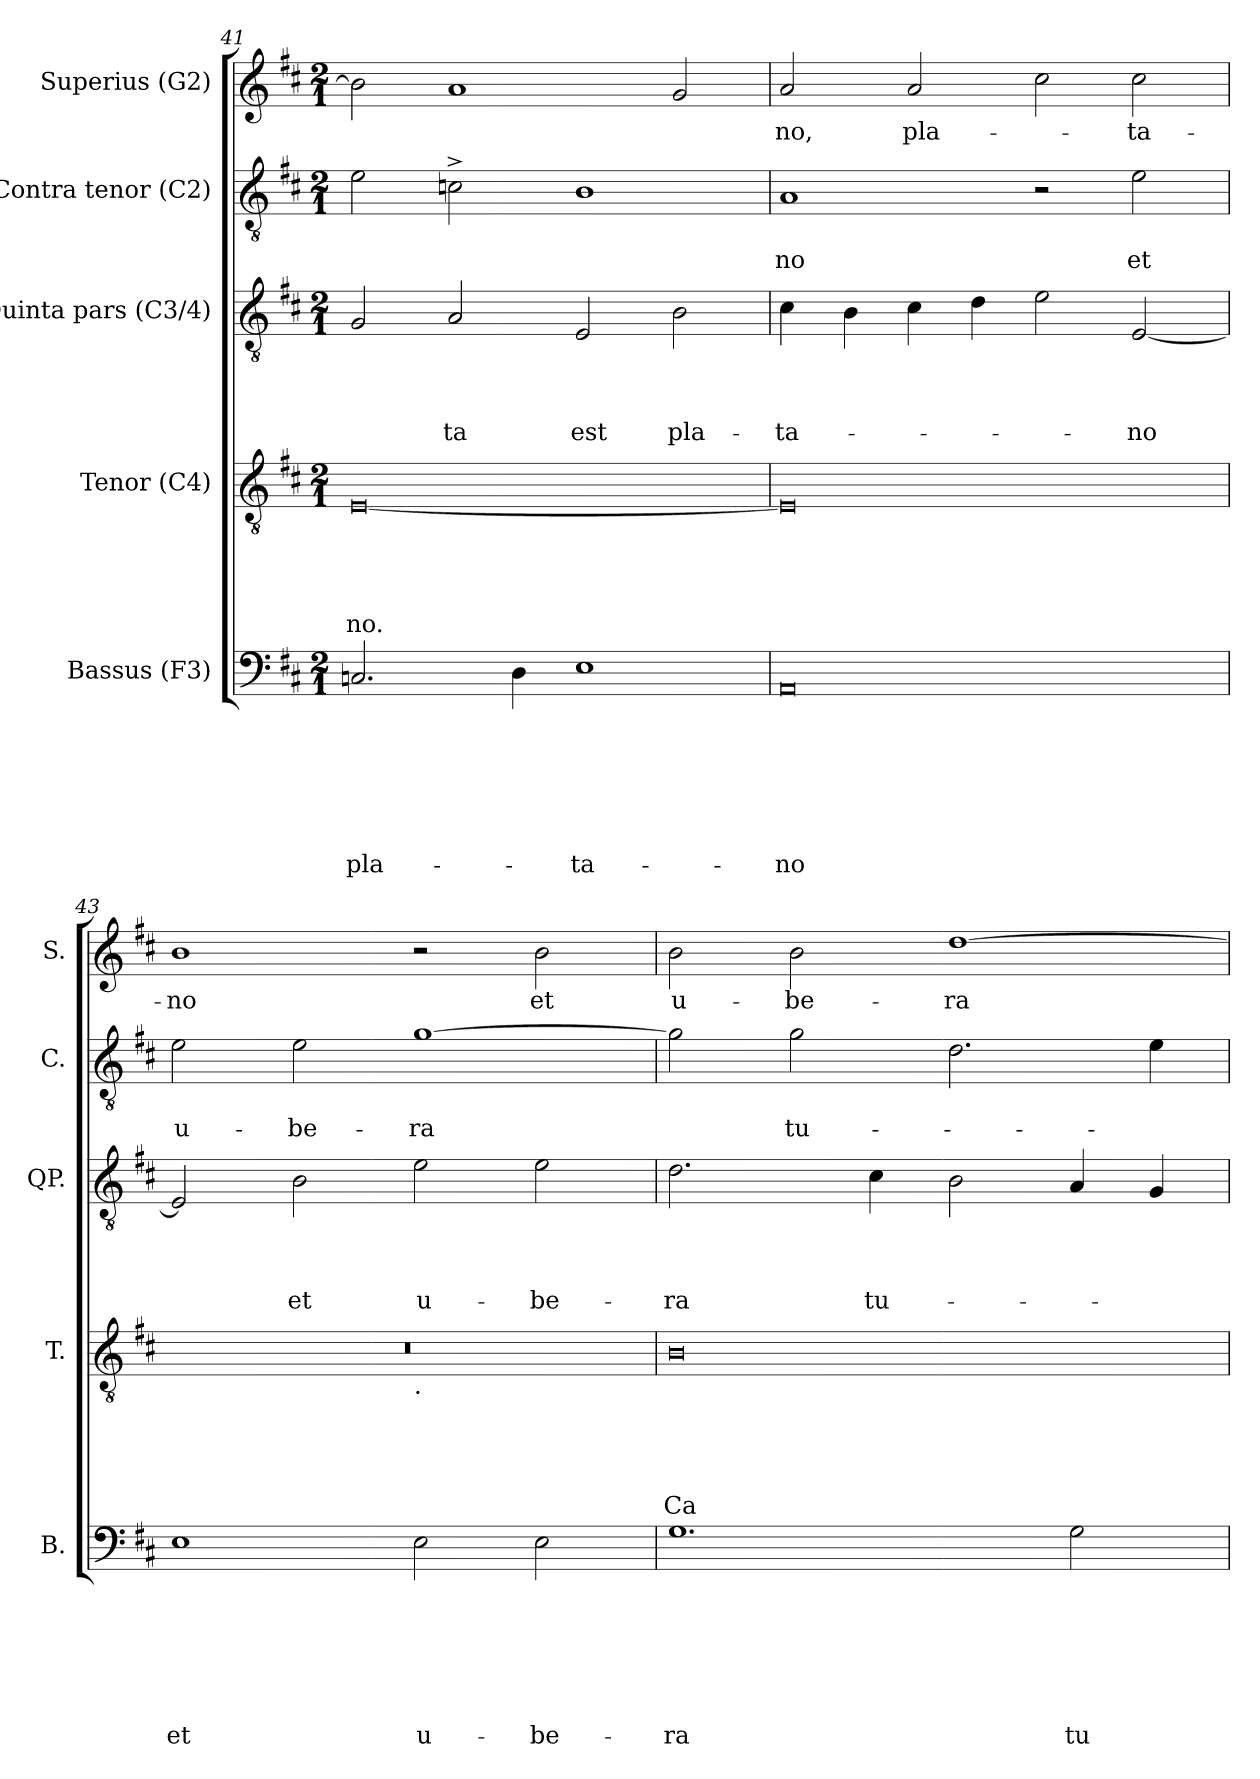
**kern	**text	**text	**text	**text	**text	**text	**text	**kern	**text	**text	**text	**text	**text	**kern	**text	**text	**text	**text	**kern	**text	**text	**kern	**text
*part5	*part5	*part5	*part5	*part5	*part5	*part5	*part5	*part4	*part4	*part4	*part4	*part4	*part4	*part3	*part3	*part3	*part3	*part3	*part2	*part2	*part2	*part1	*part1
*staff5	*staff5	*staff5	*staff5	*staff5	*staff5	*staff5	*staff5	*staff4	*staff4	*staff4	*staff4	*staff4	*staff4	*staff3	*staff3	*staff3	*staff3	*staff3	*staff2	*staff2	*staff2	*staff1	*staff1
*I"Bassus (F3)	*	*	*	*	*	*	*	*I"Tenor (C4)	*	*	*	*	*	*I"Quinta pars (C3/4)	*	*	*	*	*I"Contra tenor (C2)	*	*	*I"Superius (G2)	*
*I'B.	*	*	*	*	*	*	*	*I'T.	*	*	*	*	*	*I'QP.	*	*	*	*	*I'C.	*	*	*I'S.	*
*clefF4	*	*	*	*	*	*	*	*clefGv2	*	*	*	*	*	*clefGv2	*	*	*	*	*clefGv2	*	*	*clefG2	*
*k[f#c#]	*	*	*	*	*	*	*	*k[f#c#]	*	*	*	*	*	*k[f#c#]	*	*	*	*	*k[f#c#]	*	*	*k[f#c#]	*
*D:	*	*	*	*	*	*	*	*D:	*	*	*	*	*	*D:	*	*	*	*	*D:	*	*	*D:	*
*M2/1	*	*	*	*	*	*	*	*M2/1	*	*	*	*	*	*M2/1	*	*	*	*	*M2/1	*	*	*M2/1	*
=41	=41	=41	=41	=41	=41	=41	=41	=41	=41	=41	=41	=41	=41	=41	=41	=41	=41	=41	=41	=41	=41	=41	=41
!	!	!	!	!	!	!	!LO:LY:b	!	!	!	!	!	!LO:LY:b	!	!	!	!	!	!	!	!	!	!
2.Cn/	.	.	.	.	.	.	pla-	[<0E	.	.	.	.	-no.	2G/	.	.	.	.	2e\	.	.	2b\]	.
!	!	!	!	!	!	!	!	!	!	!	!	!	!	!	!	!	!	!LO:LY:b	!	!	!	!	!
.	.	.	.	.	.	.	.	.	.	.	.	.	.	2A/	.	.	.	-ta	2cn^>\	.	.	1a	.
4D\	.	.	.	.	.	.	.	.	.	.	.	.	.	.	.	.	.	.	.	.	.	.	.
!	!	!	!	!	!	!	!LO:LY:b	!	!	!	!	!	!	!	!	!	!	!LO:LY:b	!	!	!	!	!
1E	.	.	.	.	.	.	-ta-	.	.	.	.	.	.	2E/	.	.	.	est	1B	.	.	.	.
!	!	!	!	!	!	!	!	!	!	!	!	!	!	!	!	!	!	!LO:LY:b	!	!	!	!	!
.	.	.	.	.	.	.	.	.	.	.	.	.	.	2B\	.	.	.	pla-	.	.	.	2g/	.
!!LO:LB:g=z
=42	=42	=42	=42	=42	=42	=42	=42	=42	=42	=42	=42	=42	=42	=42	=42	=42	=42	=42	=42	=42	=42	=42	=42
!	!	!	!	!	!	!	!LO:LY:b:rj	!	!	!	!	!	!	!	!	!	!	!LO:LY:b	!	!	!LO:LY:b	!	!LO:LY:b
0AA	.	.	.	.	.	.	-no	0E]	.	.	.	.	.	4c#\	.	.	.	-ta-	1A	.	-no	2a/	-no,
.	.	.	.	.	.	.	.	.	.	.	.	.	.	4B\	.	.	.	.	.	.	.	.	.
!	!	!	!	!	!	!	!	!	!	!	!	!	!	!	!	!	!	!	!	!	!	!	!LO:LY:b
.	.	.	.	.	.	.	.	.	.	.	.	.	.	4c#\	.	.	.	.	.	.	.	2a/	pla-
.	.	.	.	.	.	.	.	.	.	.	.	.	.	4d\	.	.	.	.	.	.	.	.	.
.	.	.	.	.	.	.	.	.	.	.	.	.	.	2e\	.	.	.	.	2r	.	.	2cc#\	.
!	!	!	!	!	!	!	!	!	!	!	!	!	!	!	!	!	!	!LO:LY:b	!	!	!LO:LY:b	!	!LO:LY:b
.	.	.	.	.	.	.	.	.	.	.	.	.	.	[<2E/	.	.	.	-no	2e\	.	et	2cc#\	-ta-
=43	=43	=43	=43	=43	=43	=43	=43	=43	=43	=43	=43	=43	=43	=43	=43	=43	=43	=43	=43	=43	=43	=43	=43
!	!	!	!	!	!	!	!LO:LY:b	!	!	!	!	!	!	!	!	!	!	!	!	!	!LO:LY:b	!	!LO:LY:b
*	*	*	*	*	*	*	*	*^	*	*	*	*	*	*	*	*	*	*	*	*	*	*	*
1E	.	.	.	.	.	.	et	0r	1ryy	.	.	.	.	.	2E/]	.	.	.	.	2e\	.	u-	1b	-no
!	!	!	!	!	!	!	!	!	!	!	!	!	!	!	!	!	!	!	!LO:LY:b	!	!	!LO:LY:b	!	!
.	.	.	.	.	.	.	.	.	.	.	.	.	.	.	2B\	.	.	.	et	2e\	.	-be-	.	.
!	!	!	!	!	!	!	!	!	!LO:TX:b:t=.	!	!	!	!	!	!	!	!	!	!	!	!	!	!	!
!	!	!	!	!	!	!	!LO:LY:b	!	!	!	!	!	!	!	!	!	!	!	!LO:LY:b	!	!	!LO:LY:b	!	!
2E\	.	.	.	.	.	.	u-	.	1ryy	.	.	.	.	.	2e\	.	.	.	u-	[>1g	.	-ra	2r	.
!	!	!	!	!	!	!	!LO:LY:b	!	!	!	!	!	!	!	!	!	!	!	!LO:LY:b	!	!	!	!	!LO:LY:b
2E\	.	.	.	.	.	.	-be-	.	.	.	.	.	.	.	2e\	.	.	.	-be-	.	.	.	2b\	et
=44	=44	=44	=44	=44	=44	=44	=44	=44	=44	=44	=44	=44	=44	=44	=44	=44	=44	=44	=44	=44	=44	=44	=44	=44
!	!	!	!	!	!	!	!LO:LY:b	!	!	!	!	!	!	!LO:LY:b:rj	!	!	!	!	!LO:LY:b	!	!	!	!	!LO:LY:b
*	*	*	*	*	*	*	*	*v	*v	*	*	*	*	*	*	*	*	*	*	*	*	*	*	*
1.G	.	.	.	.	.	.	-ra	0B	.	.	.	.	Ca-	2.d\	.	.	.	-ra	2g\]	.	.	2b\	u-
!	!	!	!	!	!	!	!	!	!	!	!	!	!	!	!	!	!	!	!	!	!LO:LY:b	!	!LO:LY:b
.	.	.	.	.	.	.	.	.	.	.	.	.	.	.	.	.	.	.	2g\	.	tu-	2b\	-be-
!	!	!	!	!	!	!	!	!	!	!	!	!	!	!	!	!	!	!LO:LY:b	!	!	!	!	!
.	.	.	.	.	.	.	.	.	.	.	.	.	.	4c#\	.	.	.	tu-	.	.	.	.	.
!	!	!	!	!	!	!	!	!	!	!	!	!	!	!	!	!	!	!	!	!	!	!	!LO:LY:b
.	.	.	.	.	.	.	.	.	.	.	.	.	.	2B\	.	.	.	.	2.d\	.	.	[>1dd	-ra
!	!	!	!	!	!	!	!LO:LY:b	!	!	!	!	!	!	!	!	!	!	!	!	!	!	!	!
2G\	.	.	.	.	.	.	tu-	.	.	.	.	.	.	4A/	.	.	.	.	.	.	.	.	.
.	.	.	.	.	.	.	.	.	.	.	.	.	.	4G/	.	.	.	.	4e\	.	.	.	.
=	=	=	=	=	=	=	=	=	=	=	=	=	=	=	=	=	=	=	=	=	=	=	=
*-	*-	*-	*-	*-	*-	*-	*-	*-	*-	*-	*-	*-	*-	*-	*-	*-	*-	*-	*-	*-	*-	*-	*-
